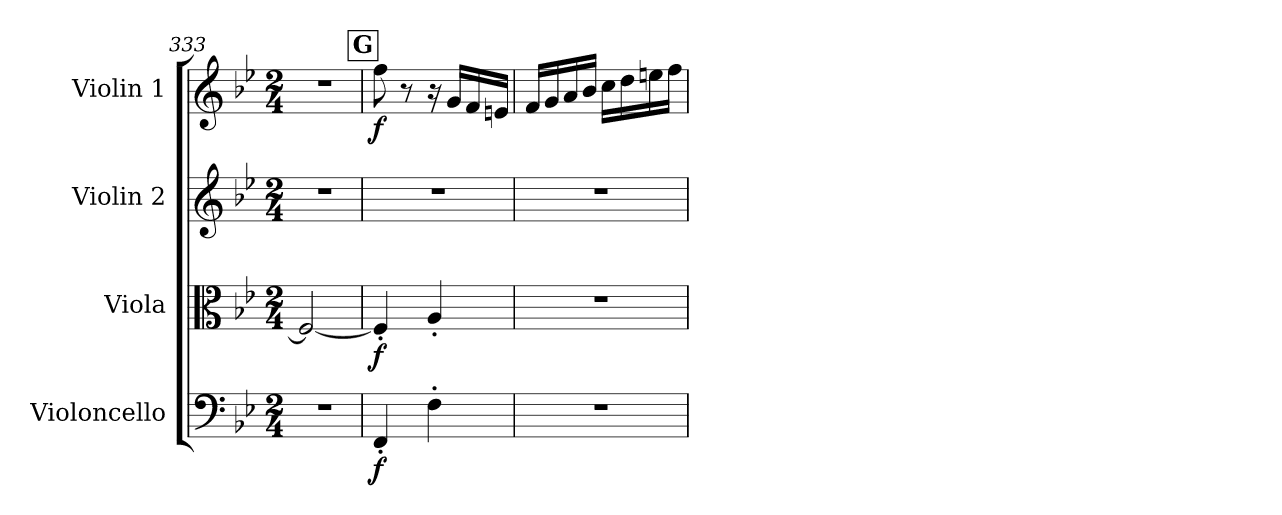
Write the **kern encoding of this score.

**kern	**dynam	**kern	**dynam	**kern	**kern	**dynam
*part4	*part4	*part3	*part3	*part2	*part1	*part1
*staff4	*staff4	*staff3	*staff3	*staff2	*staff1	*staff1
*I"Violoncello	*	*I"Viola	*	*I"Violin 2	*I"Violin 1	*
*I'Vc	*	*I'Vla	*	*I'Vln	*I'Vln	*
*clefF4	*	*clefC3	*	*clefG2	*clefG2	*
*k[b-e-]	*	*k[b-e-]	*	*k[b-e-]	*k[b-e-]	*
*M2/4	*	*M2/4	*	*M2/4	*M2/4	*
=333	=333	=333	=333	=333	=333	=333
2r	.	2F/_	.	2r	2r	.
!!LO:REH:place=s1:a:B:cj:fs=14:t=G
=334	=334	=334	=334	=334	=334	=334
!	!LO:DY:b	!	!LO:DY:b	!	!	!LO:DY:b
4FF'/	f	4F'/]	f	2r	8ff\	f
.	.	.	.	.	8r	.
4F'\	.	4A'/	.	.	16r	.
.	.	.	.	.	16g/LL	.
.	.	.	.	.	16f/	.
.	.	.	.	.	16en/JJ	.
=335	=335	=335	=335	=335	=335	=335
2r	.	2r	.	2r	16f/LL	.
.	.	.	.	.	16g/	.
.	.	.	.	.	16a/	.
.	.	.	.	.	16b-/JJ	.
.	.	.	.	.	16cc\LL	.
.	.	.	.	.	16dd\	.
.	.	.	.	.	16een\	.
.	.	.	.	.	16ff\JJ	.
=	=	=	=	=	=	=
*-	*-	*-	*-	*-	*-	*-
